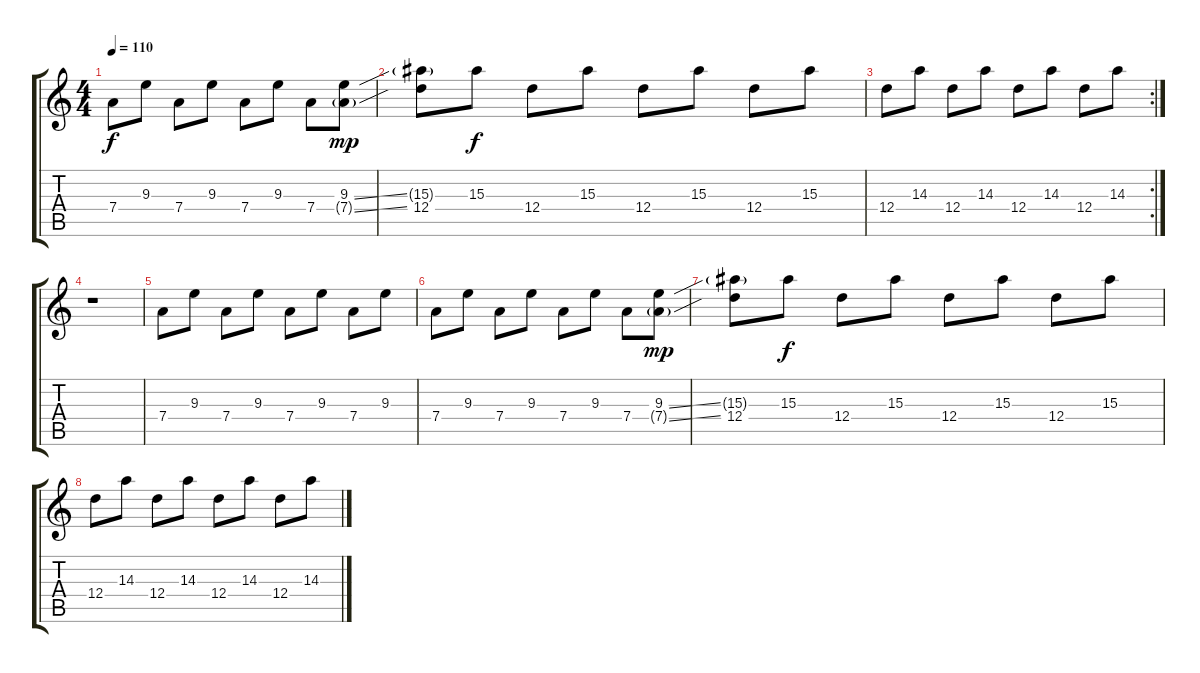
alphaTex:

\track "" {instrument electricguitarclean}
\staff {score tabs}
\tuning (E4 B3 G3 D3 A2 E2) {hide}
\ts (4 4)
\tempo 110
\clef g2
\ks c
7.4.8{dy f} 9.3.8 7.4.8 9.3.8 7.4.8 9.3.8 7.4.8 (9.3{ss} 7.4{ss g}).8{dy mp} |
(15.3{g} 12.4).8 15.3.8{dy f} 12.4.8 15.3.8 12.4.8 15.3.8 12.4.8 15.3.8 |
\rc 2
12.4.8 14.3.8 12.4.8 14.3.8 12.4.8 14.3.8 12.4.8 14.3.8 |
r.1 |
7.4.8 9.3.8 7.4.8 9.3.8 7.4.8 9.3.8 7.4.8 9.3.8 |
7.4.8 9.3.8 7.4.8 9.3.8 7.4.8 9.3.8 7.4.8 (9.3{ss} 7.4{ss g}).8{dy mp} |
(15.3{g} 12.4).8 15.3.8{dy f} 12.4.8 15.3.8 12.4.8 15.3.8 12.4.8 15.3.8 |
12.4.8 14.3.8 12.4.8 14.3.8 12.4.8 14.3.8 12.4.8 14.3.8
